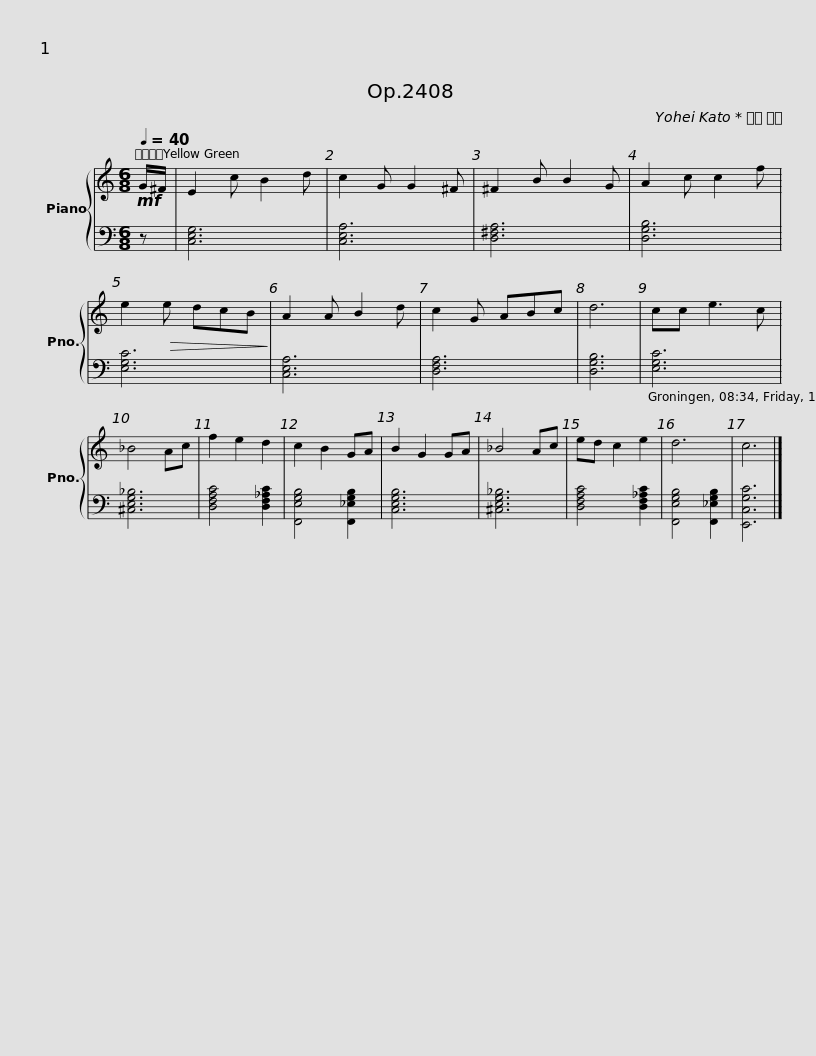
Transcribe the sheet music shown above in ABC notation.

X:1
%%score { 1 | 2 }
L:1/8
Q:1/4=40
M:6/8
I:linebreak $
K:C
V:1 treble
V:2 bass
V:1
!mf! G/^F/ | E2 c B2 d | c2 G G2 ^F | ^F2 B B2 G | A2 c c2 f | %5
 e2!>(! e dcB!>)! | A2 A B2 d | c2 G ABc | d6 |$ cc e3 c | %10
 _B4 Ac | f2 e2 d2 | c2 B2 GA | B2 G2 GA | _B4 Ac | %15
 ed c2 e2 | d6 | c6 |] %18
V:2
 z | [C,E,G,]6 | [C,E,A,]6 | [D,^F,A,]6 | [D,G,B,]6 | %5
 [E,G,C]6 | [C,E,A,]6 | [D,F,A,]6 | [D,G,B,]6 |$ [E,G,C]6 | %10
 [^C,E,G,_B,]6 | [D,F,A,C]4 [D,F,_A,C]2 | [F,,E,G,B,]4 [F,,_E,G,B,]2 | [C,E,G,B,]6 | [^C,E,G,_B,]6 | %15
 [D,F,A,C]4 [D,F,_A,C]2 | [F,,E,G,B,]4 [F,,_E,G,B,]2 | [E,,C,G,C]6 |] %18
